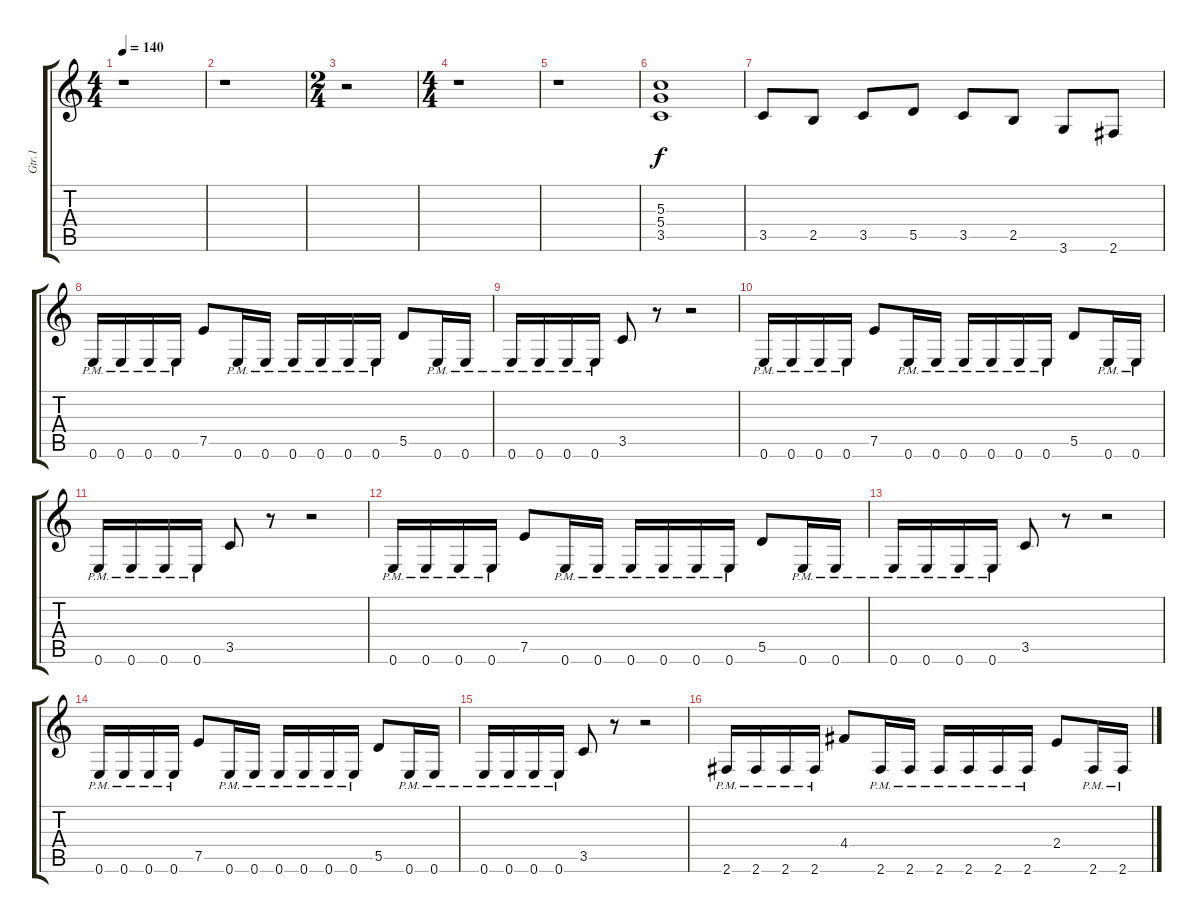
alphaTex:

\track ("Gtr.1" "Gtr.1") {instrument distortionguitar}
\staff {score tabs}
\tuning (E4 B3 G3 D3 A2 E2) {hide}
\ts (4 4)
\tempo 140
\clef g2
\ks c
r.1{dy f} |
r.1 |
\ts (2 4)
r.2 |
\ts (4 4)
r.1 |
r.1 |
(5.3 5.4 3.5).1 |
3.5.8 2.5.8 3.5.8 5.5.8 3.5.8 2.5.8 3.6.8 2.6.8 |
0.6{pm}.16 0.6{pm}.16 0.6{pm}.16 0.6{pm}.16 7.5.8 0.6{pm}.16 0.6{pm}.16 0.6{pm}.16 0.6{pm}.16 0.6{pm}.16 0.6{pm}.16 5.5.8 0.6{pm}.16 0.6{pm}.16 |
0.6{pm}.16 0.6{pm}.16 0.6{pm}.16 0.6{pm}.16 3.5.8 r.8 r.2 |
0.6{pm}.16 0.6{pm}.16 0.6{pm}.16 0.6{pm}.16 7.5.8 0.6{pm}.16 0.6{pm}.16 0.6{pm}.16 0.6{pm}.16 0.6{pm}.16 0.6{pm}.16 5.5.8 0.6{pm}.16 0.6{pm}.16 |
0.6{pm}.16 0.6{pm}.16 0.6{pm}.16 0.6{pm}.16 3.5.8 r.8 r.2 |
0.6{pm}.16 0.6{pm}.16 0.6{pm}.16 0.6{pm}.16 7.5.8 0.6{pm}.16 0.6{pm}.16 0.6{pm}.16 0.6{pm}.16 0.6{pm}.16 0.6{pm}.16 5.5.8 0.6{pm}.16 0.6{pm}.16 |
0.6{pm}.16 0.6{pm}.16 0.6{pm}.16 0.6{pm}.16 3.5.8 r.8 r.2 |
0.6{pm}.16 0.6{pm}.16 0.6{pm}.16 0.6{pm}.16 7.5.8 0.6{pm}.16 0.6{pm}.16 0.6{pm}.16 0.6{pm}.16 0.6{pm}.16 0.6{pm}.16 5.5.8 0.6{pm}.16 0.6{pm}.16 |
0.6{pm}.16 0.6{pm}.16 0.6{pm}.16 0.6{pm}.16 3.5.8 r.8 r.2 |
2.6{pm}.16 2.6{pm}.16 2.6{pm}.16 2.6{pm}.16 4.4.8 2.6{pm}.16 2.6{pm}.16 2.6{pm}.16 2.6{pm}.16 2.6{pm}.16 2.6{pm}.16 2.4.8 2.6{pm}.16 2.6{pm}.16
